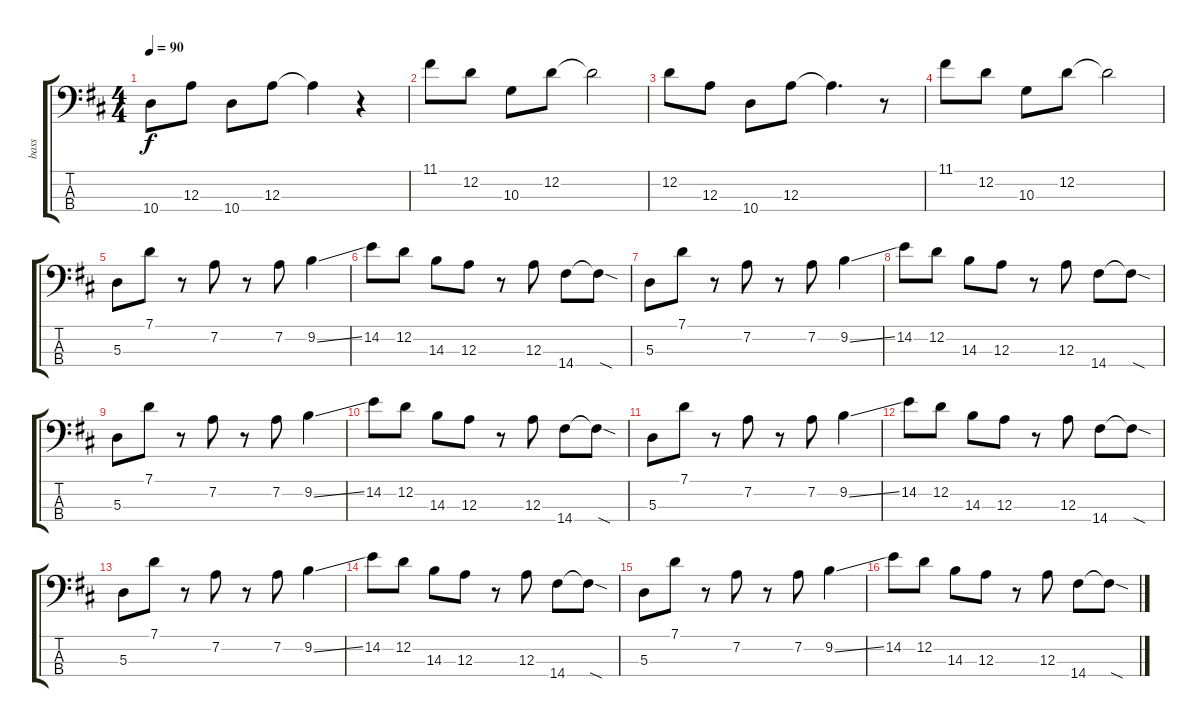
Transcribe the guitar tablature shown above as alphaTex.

\track ("bass" "bass") {instrument electricbasspick}
\staff {score tabs}
\tuning (G2 D2 A1 E1) {hide}
\ts (4 4)
\tempo 90
\clef f4
\ks d
10.4.8{dy f} 12.3.8 10.4.8 12.3.8 12.3{t}.4 r.4 |
11.1.8 12.2.8 10.3.8 12.2.8 12.2{t}.2 |
12.2.8 12.3.8 10.4.8 12.3.8 12.3{t}.4{d} r.8 |
11.1.8 12.2.8 10.3.8 12.2.8 12.2{t}.2 |
5.3.8 7.1.8 r.8 7.2.8 r.8 7.2.8 9.2{ss}.4 |
14.2.8 12.2.8 14.3.8 12.3.8 r.8 12.3.8 14.4.8 14.4{sod t}.8 |
5.3.8 7.1.8 r.8 7.2.8 r.8 7.2.8 9.2{ss}.4 |
14.2.8 12.2.8 14.3.8 12.3.8 r.8 12.3.8 14.4.8 14.4{sod t}.8 |
5.3.8 7.1.8 r.8 7.2.8 r.8 7.2.8 9.2{ss}.4 |
14.2.8 12.2.8 14.3.8 12.3.8 r.8 12.3.8 14.4.8 14.4{sod t}.8 |
5.3.8 7.1.8 r.8 7.2.8 r.8 7.2.8 9.2{ss}.4 |
14.2.8 12.2.8 14.3.8 12.3.8 r.8 12.3.8 14.4.8 14.4{sod t}.8 |
5.3.8 7.1.8 r.8 7.2.8 r.8 7.2.8 9.2{ss}.4 |
14.2.8 12.2.8 14.3.8 12.3.8 r.8 12.3.8 14.4.8 14.4{sod t}.8 |
5.3.8 7.1.8 r.8 7.2.8 r.8 7.2.8 9.2{ss}.4 |
14.2.8 12.2.8 14.3.8 12.3.8 r.8 12.3.8 14.4.8 14.4{sod t}.8
